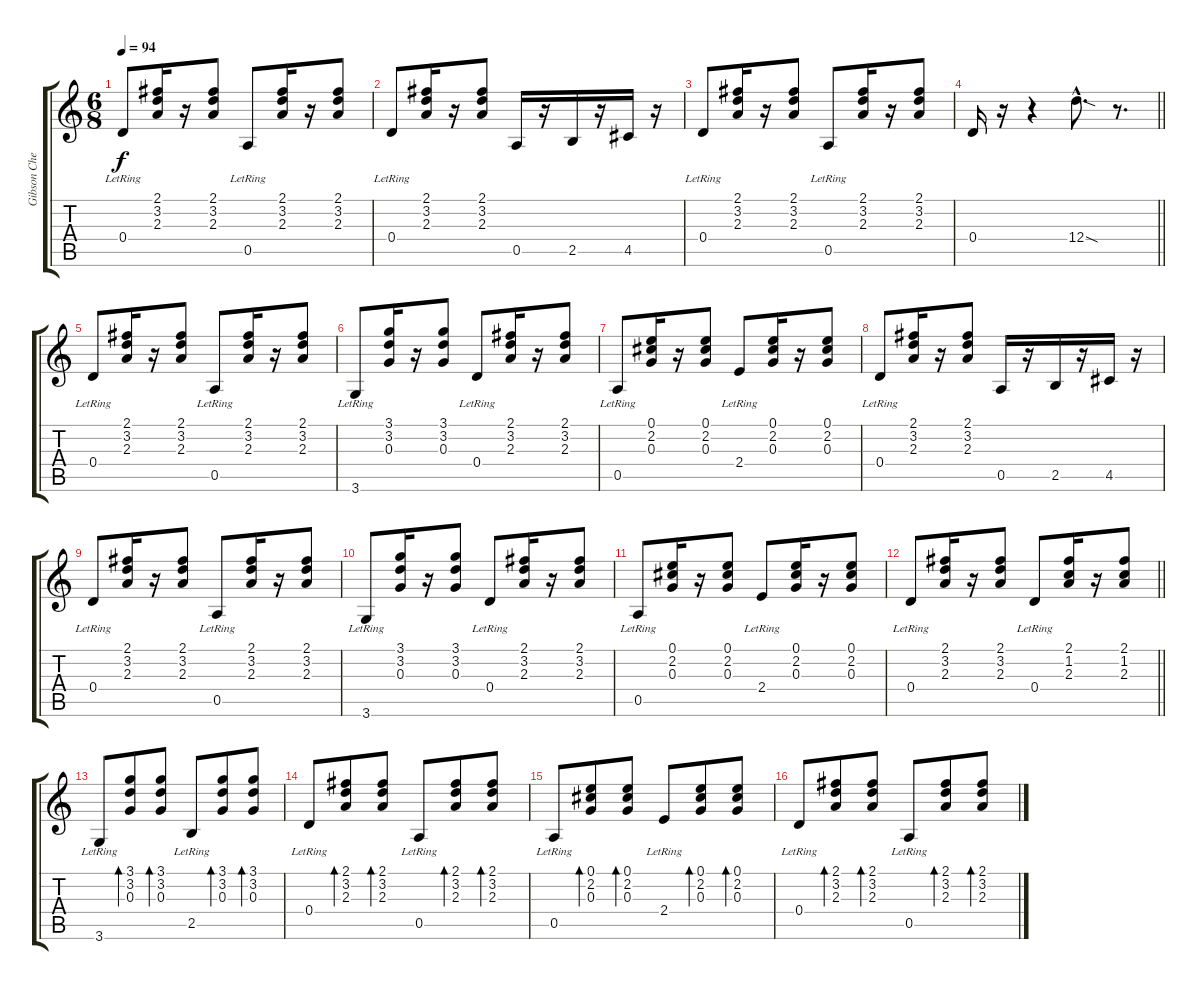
\track ("Gibson Chet Atkins" "Gibson Che") {instrument acousticguitarnylon}
\staff {score tabs}
\tuning (E4 B3 G3 D3 A2 E2) {hide}
\ts (6 8)
\tempo 94
\clef g2
\ks c
0.4{lr}.8{dy f instrument acousticguitarnylon} (2.1 3.2 2.3).16 r.16 (2.1 3.2 2.3).8 0.5{lr}.8 (2.1 3.2 2.3).16 r.16 (2.1 3.2 2.3).8 |
0.4{lr}.8 (2.1 3.2 2.3).16 r.16 (2.1 3.2 2.3).8 0.5.16 r.16 2.5.16 r.16 4.5.16 r.16 |
0.4{lr}.8 (2.1 3.2 2.3).16 r.16 (2.1 3.2 2.3).8 0.5{lr}.8 (2.1 3.2 2.3).16 r.16 (2.1 3.2 2.3).8 |
\barLineRight lightlight
0.4.16 r.16 r.4 12.4{sod hac}.8{d} r.8{d} |
0.4{lr}.8 (2.1 3.2 2.3).16 r.16 (2.1 3.2 2.3).8 0.5{lr}.8 (2.1 3.2 2.3).16 r.16 (2.1 3.2 2.3).8 |
3.6{lr}.8 (3.1 3.2 0.3).16 r.16 (3.1 3.2 0.3).8 0.4{lr}.8 (2.1 3.2 2.3).16 r.16 (2.1 3.2 2.3).8 |
0.5{lr}.8 (0.1 2.2 0.3).16 r.16 (0.1 2.2 0.3).8 2.4{lr}.8 (0.1 2.2 0.3).16 r.16 (0.1 2.2 0.3).8 |
0.4{lr}.8 (2.1 3.2 2.3).16 r.16 (2.1 3.2 2.3).8 0.5.16 r.16 2.5.16 r.16 4.5.16 r.16 |
0.4{lr}.8 (2.1 3.2 2.3).16 r.16 (2.1 3.2 2.3).8 0.5{lr}.8 (2.1 3.2 2.3).16 r.16 (2.1 3.2 2.3).8 |
3.6{lr}.8 (3.1 3.2 0.3).16 r.16 (3.1 3.2 0.3).8 0.4{lr}.8 (2.1 3.2 2.3).16 r.16 (2.1 3.2 2.3).8 |
0.5{lr}.8 (0.1 2.2 0.3).16 r.16 (0.1 2.2 0.3).8 2.4{lr}.8 (0.1 2.2 0.3).16 r.16 (0.1 2.2 0.3).8 |
\barLineRight lightlight
0.4{lr}.8 (2.1 3.2 2.3).16 r.16 (2.1 3.2 2.3).8 0.4{lr}.8 (2.1 1.2 2.3).16 r.16 (2.1 1.2 2.3).8 |
3.6{lr}.8 (3.1 3.2 0.3).8{bd 30} (3.1 3.2 0.3).8{bd 30} 2.5{lr}.8 (3.1 3.2 0.3).8{bd 30} (3.1 3.2 0.3).8{bd 30} |
0.4{lr}.8 (2.1 3.2 2.3).8{bd 30} (2.1 3.2 2.3).8{bd 30} 0.5{lr}.8 (2.1 3.2 2.3).8{bd 30} (2.1 3.2 2.3).8{bd 30} |
0.5{lr}.8 (0.1 2.2 0.3).8{bd 30} (0.1 2.2 0.3).8{bd 30} 2.4{lr}.8 (0.1 2.2 0.3).8{bd 30} (0.1 2.2 0.3).8{bd 30} |
0.4{lr}.8 (2.1 3.2 2.3).8{bd 30} (2.1 3.2 2.3).8{bd 30} 0.5{lr}.8 (2.1 3.2 2.3).8{bd 30} (2.1 3.2 2.3).8{bd 30}
